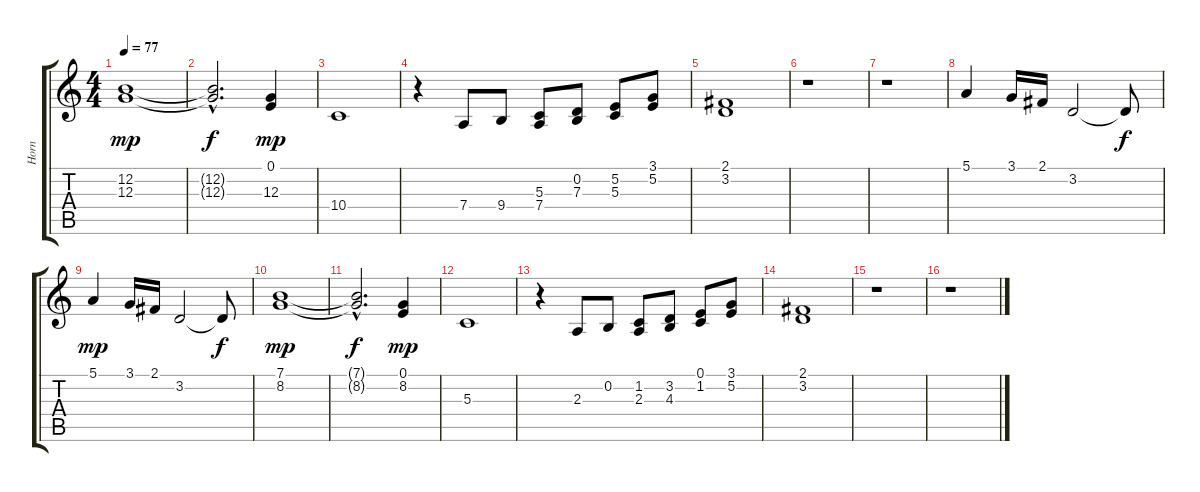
\track ("Horn" "Horn") {instrument frenchhorn}
\staff {score tabs}
\tuning (E4 B3 G3 D3 A2 E2) {hide}
\ts (4 4)
\tempo 77
\clef g2
\ks c
(12.2 12.3).1{dy mp} |
(12.2{hac t} 12.3{hac t}).2{d dy f} (0.1 12.3).4{dy mp} |
10.4.1 |
r.4 7.4.8 9.4.8 (5.3 7.4).8 (0.2 7.3).8 (5.2 5.3).8 (3.1 5.2).8 |
(2.1 3.2).1 |
r.1 |
r.1 |
5.1.4 3.1.16 2.1.16 3.2.2 3.2{t}.8{dy f} |
5.1.4{dy mp} 3.1.16 2.1.16 3.2.2 3.2{t}.8{dy f} |
(7.1 8.2).1{dy mp} |
(7.1{hac t} 8.2{hac t}).2{d dy f} (0.1 8.2).4{dy mp} |
5.3.1 |
r.4 2.3.8 0.2.8 (1.2 2.3).8 (3.2 4.3).8 (0.1 1.2).8 (3.1 5.2).8 |
(2.1 3.2).1 |
r.1 |
r.1
